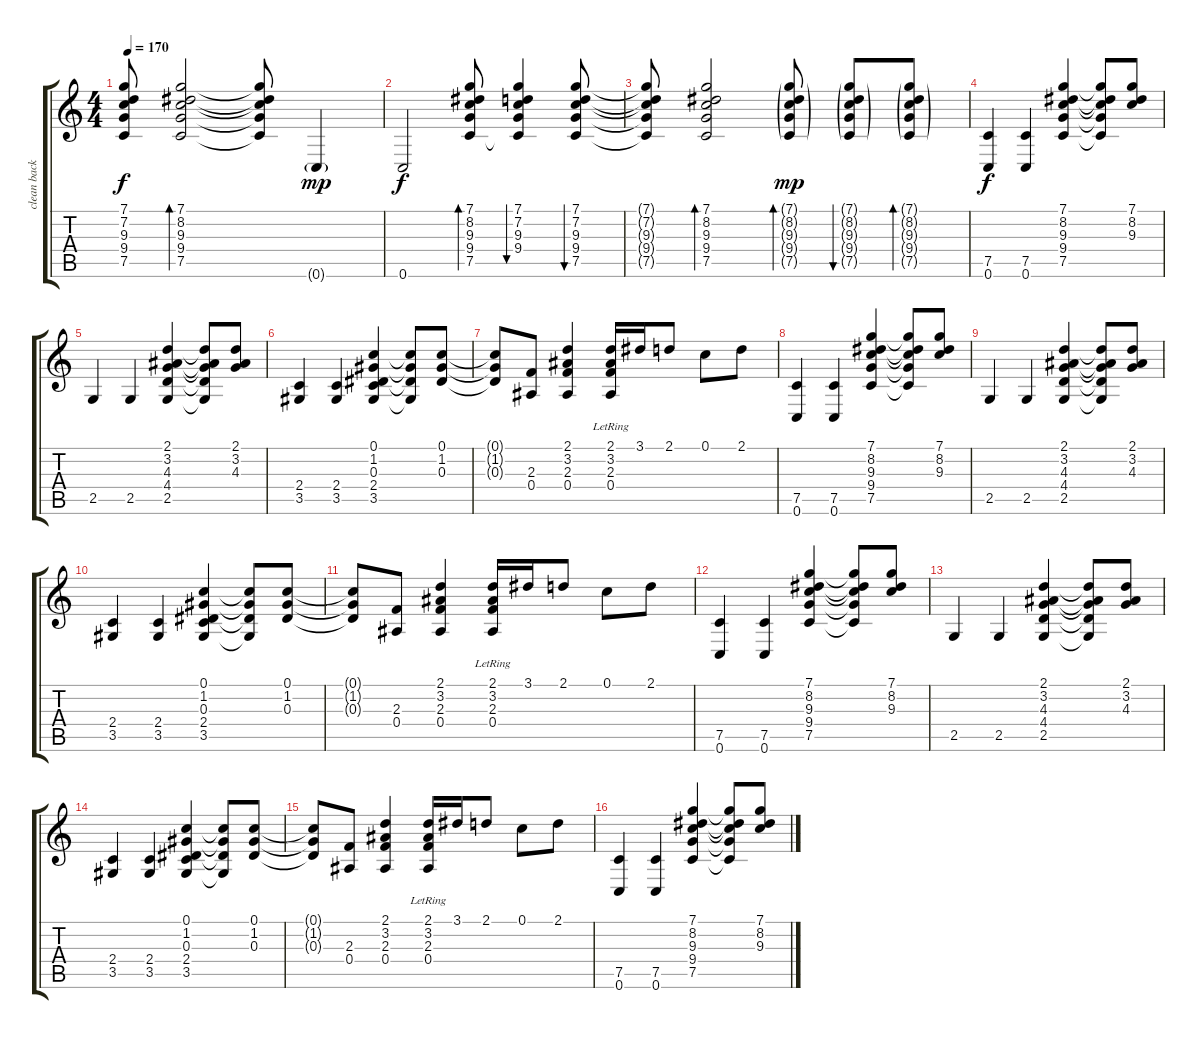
\track ("clean backing" "clean back") {instrument electricguitarclean}
\staff {score tabs}
\tuning (C4 G3 Eb3 Bb2 F2 C2) {hide}
\ts (4 4)
\tempo 170
\clef g2
\ks c
(7.1{t} 7.2{t} 9.3{t} 9.4{t} 7.5{t}).8{dy f} (7.1 8.2 9.3 9.4 7.5).2{bd 120} (7.1{t} 8.2{t} 9.3{t} 9.4{t} 7.5{t}).8 0.6{g}.4{dy mp} |
0.6.2{dy f} (7.1 8.2 9.3 9.4 7.5).8{bd 120} (7.1 7.2 9.3 9.4 7.5{t}).4{bu 120} (7.1 7.2 9.3 9.4 7.5).8{bu 120} |
(7.1{t} 7.2{t} 9.3{t} 9.4{t} 7.5{t}).8 (7.1 8.2 9.3 9.4 7.5).2{bd 120} (7.1{g} 8.2{g} 9.3{g} 9.4{g} 7.5{g}).8{bd 120 dy mp} (7.1{g} 8.2{g} 9.3{g} 9.4{g} 7.5{g}).8{bu 120} (7.1{g} 8.2{g} 9.3{g} 9.4{g} 7.5{g}).8{bd 120} |
(7.5 0.6).4{dy f} (7.5 0.6).4 (7.1 8.2 9.3 9.4 7.5).4 (7.1{t} 8.2{t} 9.3{t} 9.4{t} 7.5{t}).8 (7.1 8.2 9.3).8 |
2.5.4 2.5.4 (2.1 3.2 4.3 4.4 2.5).4 (2.1{t} 3.2{t} 4.3{t} 4.4{t} 2.5{t}).8 (2.1 3.2 4.3).8 |
(2.4 3.5).4 (2.4 3.5).4 (0.1 1.2 0.3 2.4 3.5).4 (0.1{t} 1.2{t} 0.3{t} 3.5{t}).8 (0.1 1.2 0.3).8 |
(0.1{t} 1.2{t} 0.3{t}).8 (2.3 0.4).8 (2.1 3.2 2.3 0.4).4 (2.1 3.2{lr} 2.3{lr} 0.4{lr}).16 3.1.16 2.1.8 0.1.8 2.1.8 |
(7.5 0.6).4 (7.5 0.6).4 (7.1 8.2 9.3 9.4 7.5).4 (7.1{t} 8.2{t} 9.3{t} 9.4{t} 7.5{t}).8 (7.1 8.2 9.3).8 |
2.5.4 2.5.4 (2.1 3.2 4.3 4.4 2.5).4 (2.1{t} 3.2{t} 4.3{t} 4.4{t} 2.5{t}).8 (2.1 3.2 4.3).8 |
(2.4 3.5).4 (2.4 3.5).4 (0.1 1.2 0.3 2.4 3.5).4 (0.1{t} 1.2{t} 0.3{t} 3.5{t}).8 (0.1 1.2 0.3).8 |
(0.1{t} 1.2{t} 0.3{t}).8 (2.3 0.4).8 (2.1 3.2 2.3 0.4).4 (2.1 3.2{lr} 2.3{lr} 0.4{lr}).16 3.1.16 2.1.8 0.1.8 2.1.8 |
(7.5 0.6).4 (7.5 0.6).4 (7.1 8.2 9.3 9.4 7.5).4 (7.1{t} 8.2{t} 9.3{t} 9.4{t} 7.5{t}).8 (7.1 8.2 9.3).8 |
2.5.4 2.5.4 (2.1 3.2 4.3 4.4 2.5).4 (2.1{t} 3.2{t} 4.3{t} 4.4{t} 2.5{t}).8 (2.1 3.2 4.3).8 |
(2.4 3.5).4 (2.4 3.5).4 (0.1 1.2 0.3 2.4 3.5).4 (0.1{t} 1.2{t} 0.3{t} 3.5{t}).8 (0.1 1.2 0.3).8 |
(0.1{t} 1.2{t} 0.3{t}).8 (2.3 0.4).8 (2.1 3.2 2.3 0.4).4 (2.1 3.2{lr} 2.3{lr} 0.4{lr}).16 3.1.16 2.1.8 0.1.8 2.1.8 |
(7.5 0.6).4 (7.5 0.6).4 (7.1 8.2 9.3 9.4 7.5).4 (7.1{t} 8.2{t} 9.3{t} 9.4{t} 7.5{t}).8 (7.1 8.2 9.3).8
